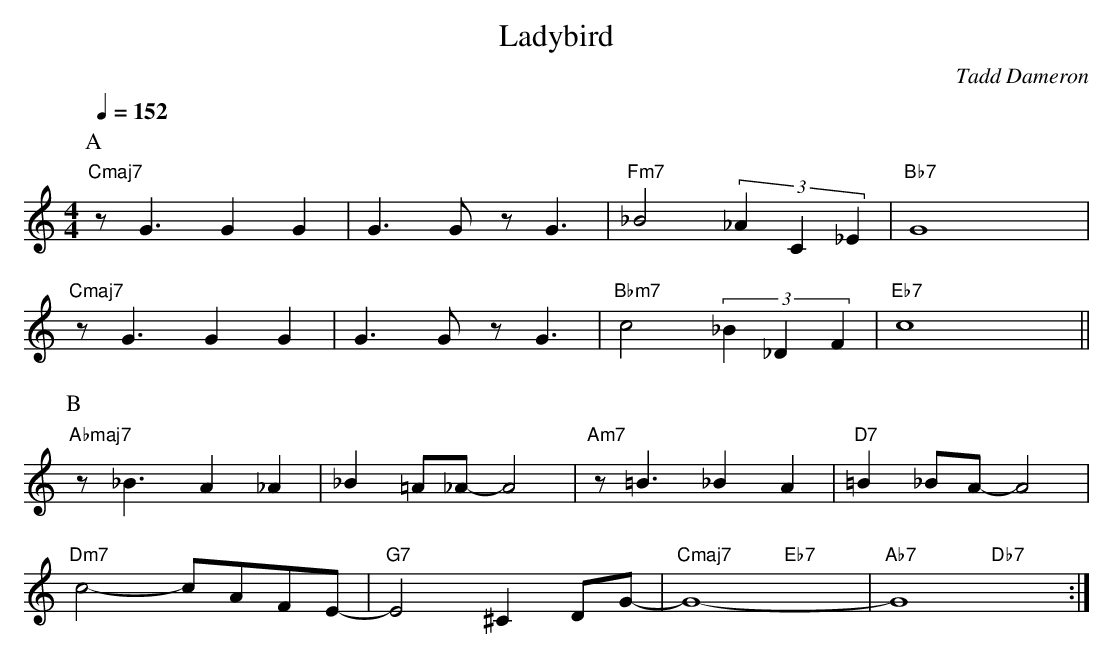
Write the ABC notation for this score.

X:1
T:Ladybird
C:Tadd Dameron
M:4/4
L:1/4
Q:1/4=152
%%staves (chords melody)
K:C
P:A
V:chords
"Cmaj7"x2 x2 | x2 x2 | "Fm7"x2 x2 | "Bb7"x2 x2 |
"Cmaj7"x2 x2 | x2 x2 | "Bbm7"x2 x2 | "Eb7"x2 x2 ||
V:melody
z<GGG | G>G z<G | _B2 (3_AC_E | G4 |
z<GGG | G>G z<G | c2 (3_B_DF | c4 ||
P:B
V:chords
"Abmaj7"x2 x2 | x2 x2 | "Am7"x2 x2 | "D7"x2 x2 |
"Dm7"x2 x2 | "G7"x2 x2 | "Cmaj7"x2 "Eb7"x2 | "Ab7"x2 "Db7"x2 :|
V:melody
z<_BA_A | _B=A/_A/-A2 | z<=B _BA | =B_B/A/-A2 |
c2- c/A/F/E/- | E2 ^CD/G/- | G4- | G4 :|
